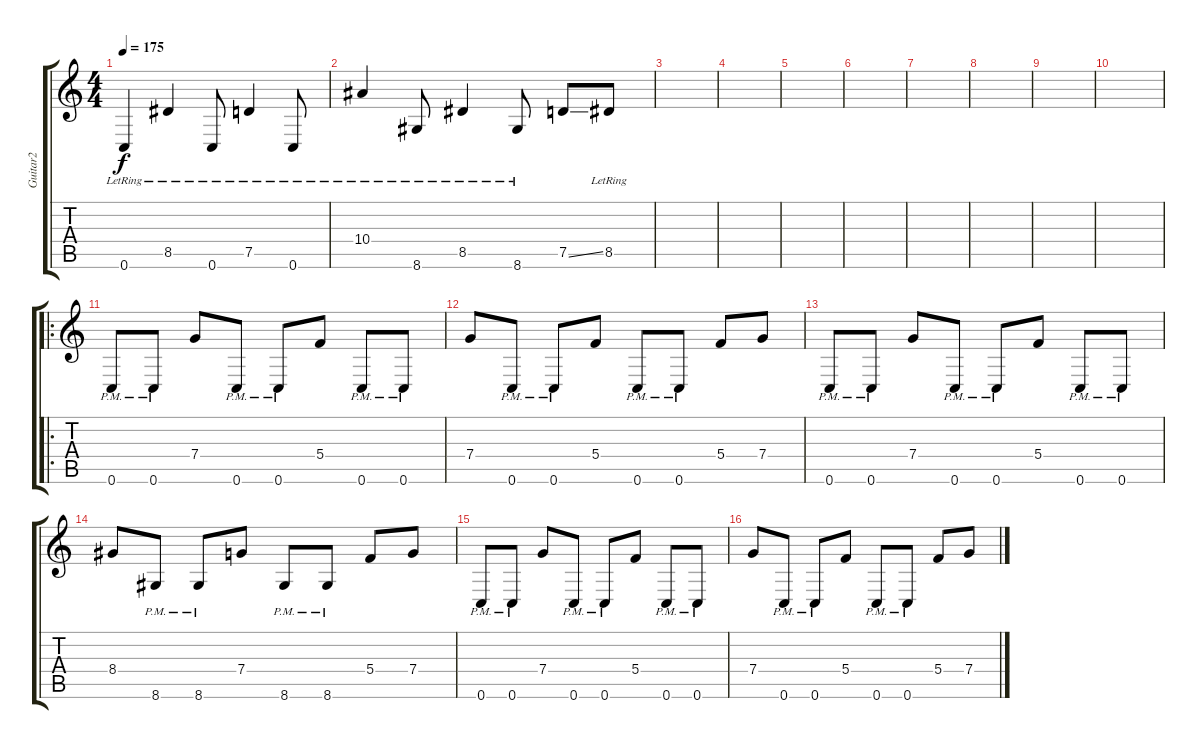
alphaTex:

\track ("Guitar2" "Guitar2") {instrument distortionguitar}
\staff {score tabs}
\tuning (D4 A3 F3 C3 G2 C2) {hide}
\ts (4 4)
\tempo 175
\clef g2
\ks c
0.6{lr}.4{dy f} 8.5{lr}.4 0.6{lr}.8 7.5{lr}.4 0.6{lr}.8 |
10.4{lr}.4 8.6{lr}.8 8.5{lr}.4 8.6{lr}.8 7.5{ss}.8 8.5{lr}.8 |
|
|
|
|
|
|
|
|
\ro
0.6{pm}.8 0.6{pm}.8 7.4.8 0.6{pm}.8 0.6{pm}.8 5.4.8 0.6{pm}.8 0.6{pm}.8 |
7.4.8 0.6{pm}.8 0.6{pm}.8 5.4.8 0.6{pm}.8 0.6{pm}.8 5.4.8 7.4.8 |
0.6{pm}.8 0.6{pm}.8 7.4.8 0.6{pm}.8 0.6{pm}.8 5.4.8 0.6{pm}.8 0.6{pm}.8 |
8.4.8 8.6{pm}.8 8.6{pm}.8 7.4.8 8.6{pm}.8 8.6{pm}.8 5.4.8 7.4.8 |
0.6{pm}.8 0.6{pm}.8 7.4.8 0.6{pm}.8 0.6{pm}.8 5.4.8 0.6{pm}.8 0.6{pm}.8 |
7.4.8 0.6{pm}.8 0.6{pm}.8 5.4.8 0.6{pm}.8 0.6{pm}.8 5.4.8 7.4.8
